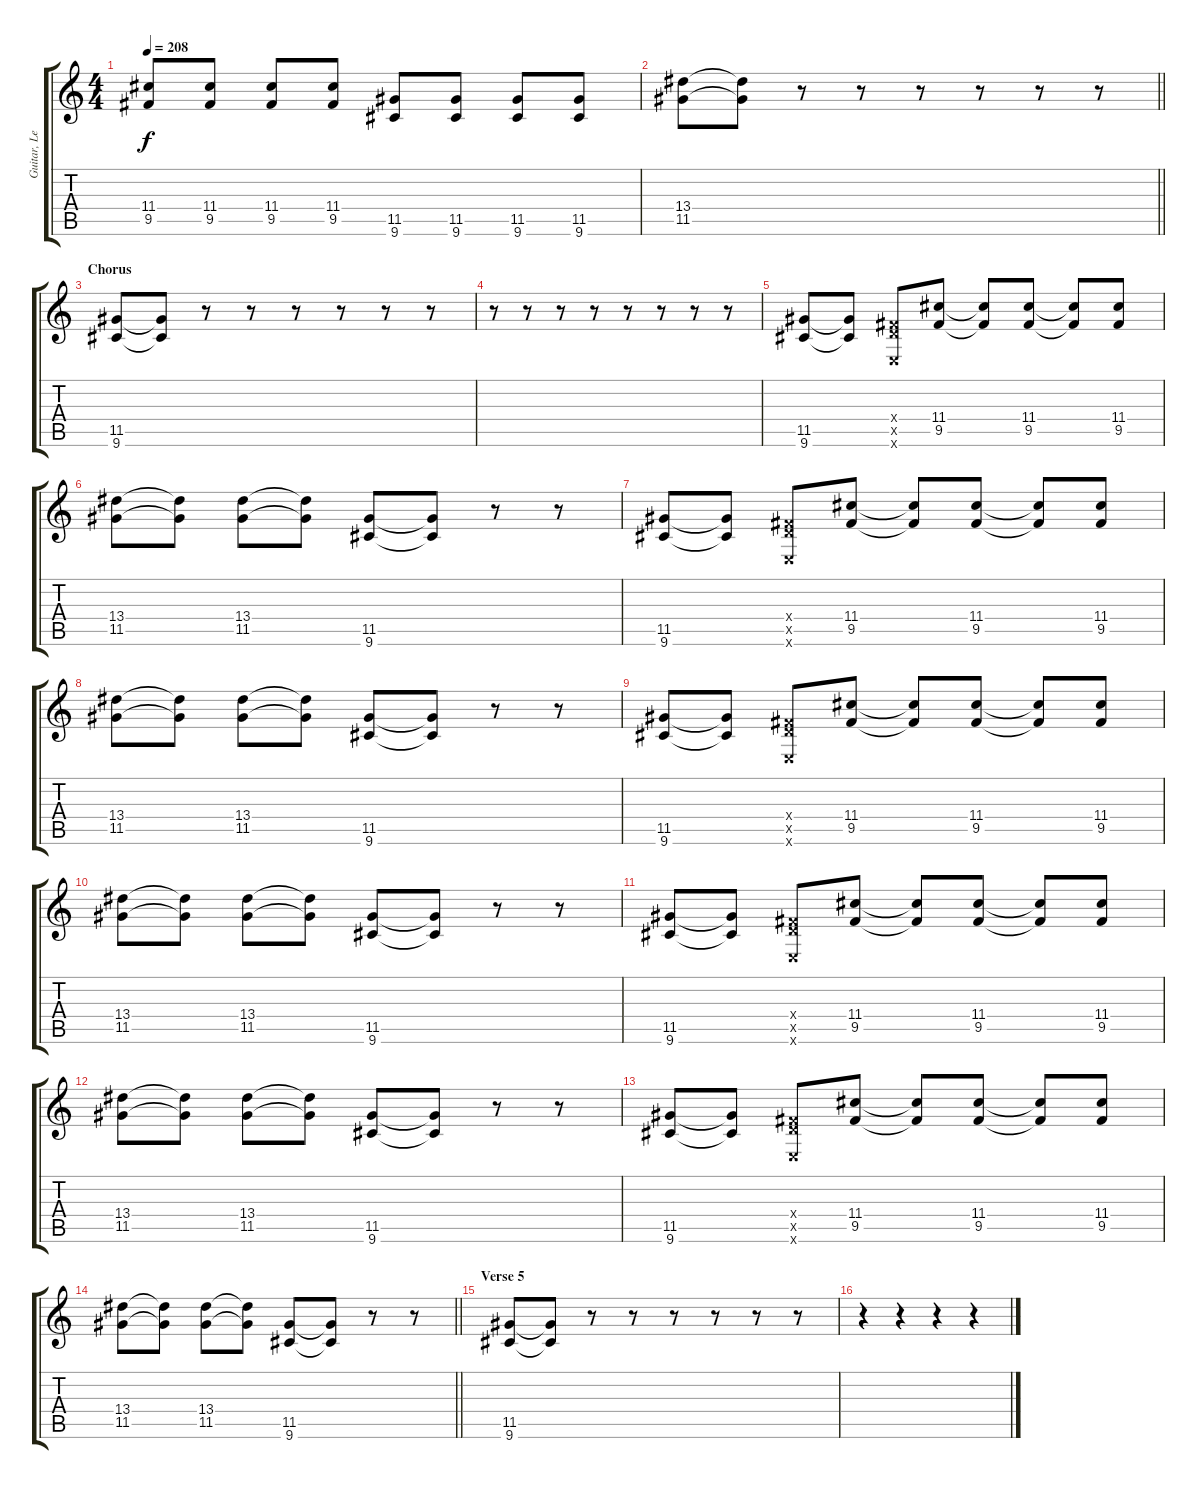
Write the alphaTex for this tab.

\track ("Guitar, Lead" "Guitar, Le") {instrument distortionguitar}
\staff {score tabs}
\tuning (E4 B3 G3 D3 A2 E2) {hide}
\ts (4 4)
\tempo 208
\clef g2
\ks c
(11.4 9.5).8{dy f} (11.4 9.5).8 (11.4 9.5).8 (11.4 9.5).8 (11.5 9.6).8 (11.5 9.6).8 (11.5 9.6).8 (11.5 9.6).8 |
\barLineRight lightlight
(13.4 11.5).8 (13.4{t} 11.5{t}).8 r.8 r.8 r.8 r.8 r.8 r.8 |
\section ("" "Chorus")
(11.5 9.6).8 (11.5{t} 9.6{t}).8 r.8 r.8 r.8 r.8 r.8 r.8 |
r.8 r.8 r.8 r.8 r.8 r.8 r.8 r.8 |
(11.5 9.6).8 (11.5{t} 9.6{t}).8 (0.4{x} 9.5{x} 0.6{x}).8 (11.4 9.5).8 (11.4{t} 9.5{t}).8 (11.4 9.5).8 (11.4{t} 9.5{t}).8 (11.4 9.5).8 |
(13.4 11.5).8 (13.4{t} 11.5{t}).8 (13.4 11.5).8 (13.4{t} 11.5{t}).8 (11.5 9.6).8 (11.5{t} 9.6{t}).8 r.8 r.8 |
(11.5 9.6).8 (11.5{t} 9.6{t}).8 (0.4{x} 9.5{x} 0.6{x}).8 (11.4 9.5).8 (11.4{t} 9.5{t}).8 (11.4 9.5).8 (11.4{t} 9.5{t}).8 (11.4 9.5).8 |
(13.4 11.5).8 (13.4{t} 11.5{t}).8 (13.4 11.5).8 (13.4{t} 11.5{t}).8 (11.5 9.6).8 (11.5{t} 9.6{t}).8 r.8 r.8 |
(11.5 9.6).8 (11.5{t} 9.6{t}).8 (0.4{x} 9.5{x} 0.6{x}).8 (11.4 9.5).8 (11.4{t} 9.5{t}).8 (11.4 9.5).8 (11.4{t} 9.5{t}).8 (11.4 9.5).8 |
(13.4 11.5).8 (13.4{t} 11.5{t}).8 (13.4 11.5).8 (13.4{t} 11.5{t}).8 (11.5 9.6).8 (11.5{t} 9.6{t}).8 r.8 r.8 |
(11.5 9.6).8 (11.5{t} 9.6{t}).8 (0.4{x} 9.5{x} 0.6{x}).8 (11.4 9.5).8 (11.4{t} 9.5{t}).8 (11.4 9.5).8 (11.4{t} 9.5{t}).8 (11.4 9.5).8 |
(13.4 11.5).8 (13.4{t} 11.5{t}).8 (13.4 11.5).8 (13.4{t} 11.5{t}).8 (11.5 9.6).8 (11.5{t} 9.6{t}).8 r.8 r.8 |
(11.5 9.6).8 (11.5{t} 9.6{t}).8 (0.4{x} 9.5{x} 0.6{x}).8 (11.4 9.5).8 (11.4{t} 9.5{t}).8 (11.4 9.5).8 (11.4{t} 9.5{t}).8 (11.4 9.5).8 |
\barLineRight lightlight
(13.4 11.5).8 (13.4{t} 11.5{t}).8 (13.4 11.5).8 (13.4{t} 11.5{t}).8 (11.5 9.6).8 (11.5{t} 9.6{t}).8 r.8 r.8 |
\section ("" "Verse 5")
(11.5 9.6).8 (11.5{t} 9.6{t}).8 r.8 r.8 r.8 r.8 r.8 r.8 |
r.4 r.4 r.4 r.4
